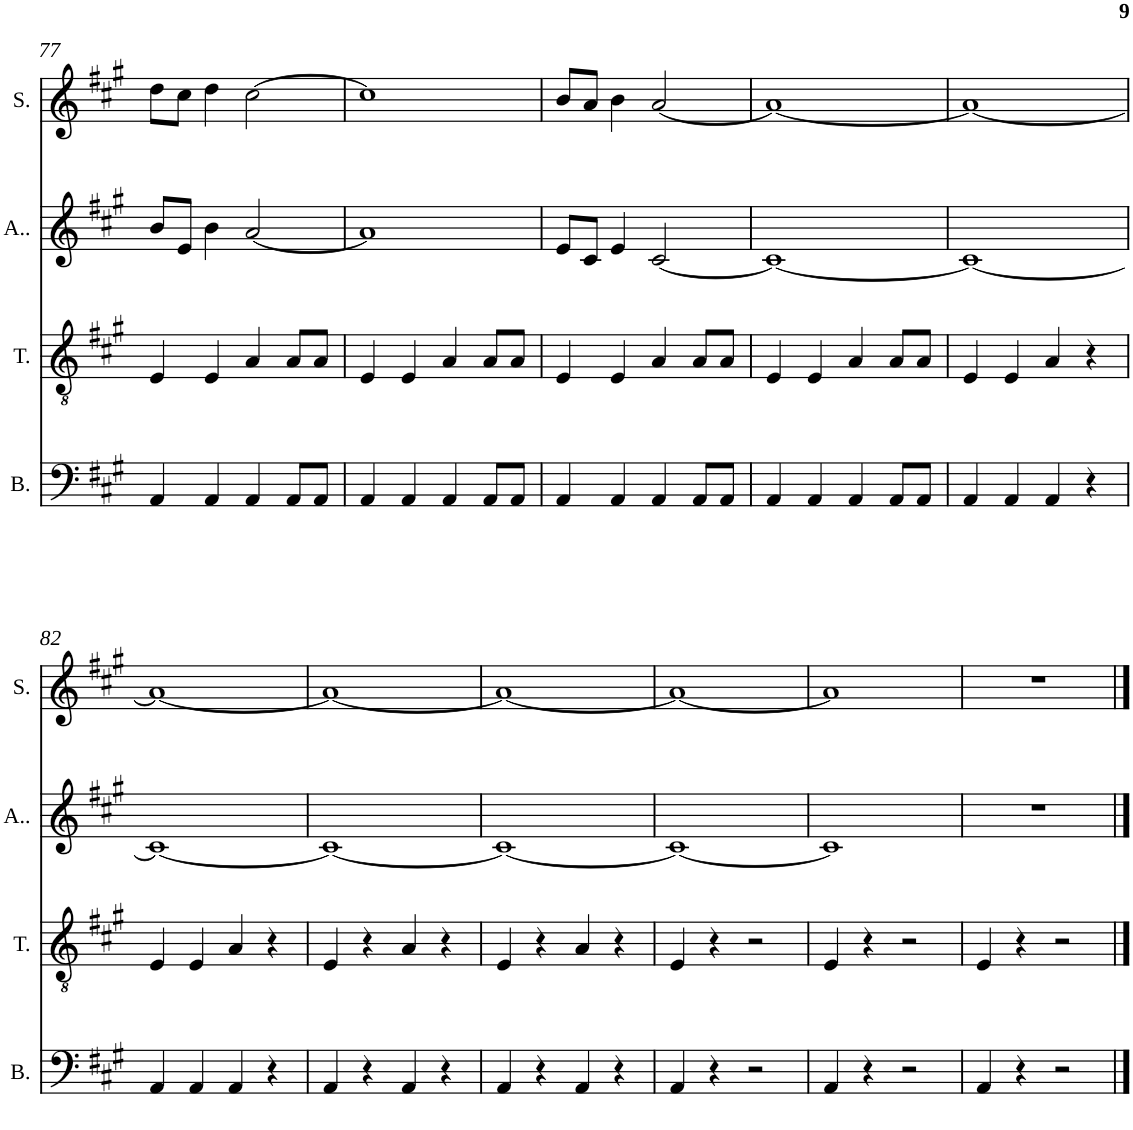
**kern	**kern	**kern	**kern
*part4	*part3	*part2	*part1
*staff4	*staff3	*staff2	*staff1
*I"Bass	*I"Tenor	*I"Alto	*I"Soprano
*I'B.	*I'T.	*I'A..	*I'S.
!!LO:PB:g=z
*clefF4	*clefGv2	*clefG2	*clefG2
*k[f#c#g#]	*k[f#c#g#]	*k[f#c#g#]	*k[f#c#g#]
*A:	*A:	*A:	*A:
*M4/4	*M4/4	*M4/4	*M4/4
=77	=77	=77	=77
4AA/	4E/	8b/L	8dd\L
.	.	8e/J	8cc#\J
4AA/	4E/	4b\	4dd\
4AA/	4A/	[2a/	[2cc#\
8AA/L	8A/L	.	.
8AA/J	8A/J	.	.
=78	=78	=78	=78
4AA/	4E/	1a]	1cc#]
4AA/	4E/	.	.
4AA/	4A/	.	.
8AA/L	8A/L	.	.
8AA/J	8A/J	.	.
=79	=79	=79	=79
4AA/	4E/	8e/L	8b/L
.	.	8c#/J	8a/J
4AA/	4E/	4e/	4b\
4AA/	4A/	[2c#/	[2a/
8AA/L	8A/L	.	.
8AA/J	8A/J	.	.
=80	=80	=80	=80
4AA/	4E/	1c#_	1a_
4AA/	4E/	.	.
4AA/	4A/	.	.
8AA/L	8A/L	.	.
8AA/J	8A/J	.	.
=81	=81	=81	=81
4AA/	4E/	1c#_	1a_
4AA/	4E/	.	.
4AA/	4A/	.	.
4r	4r	.	.
!!LO:LB:g=z
=82	=82	=82	=82
4AA/	4E/	1c#_	1a_
4AA/	4E/	.	.
4AA/	4A/	.	.
4r	4r	.	.
=83	=83	=83	=83
4AA/	4E/	1c#_	1a_
4r	4r	.	.
4AA/	4A/	.	.
4r	4r	.	.
=84	=84	=84	=84
4AA/	4E/	1c#_	1a_
4r	4r	.	.
4AA/	4A/	.	.
4r	4r	.	.
=85	=85	=85	=85
4AA/	4E/	1c#_	1a_
4r	4r	.	.
2r	2r	.	.
=86	=86	=86	=86
4AA/	4E/	1c#]	1a]
4r	4r	.	.
2r	2r	.	.
=87	=87	=87	=87
4AA/	4E/	1r	1r
4r	4r	.	.
2r	2r	.	.
==	==	==	==
*-	*-	*-	*-
